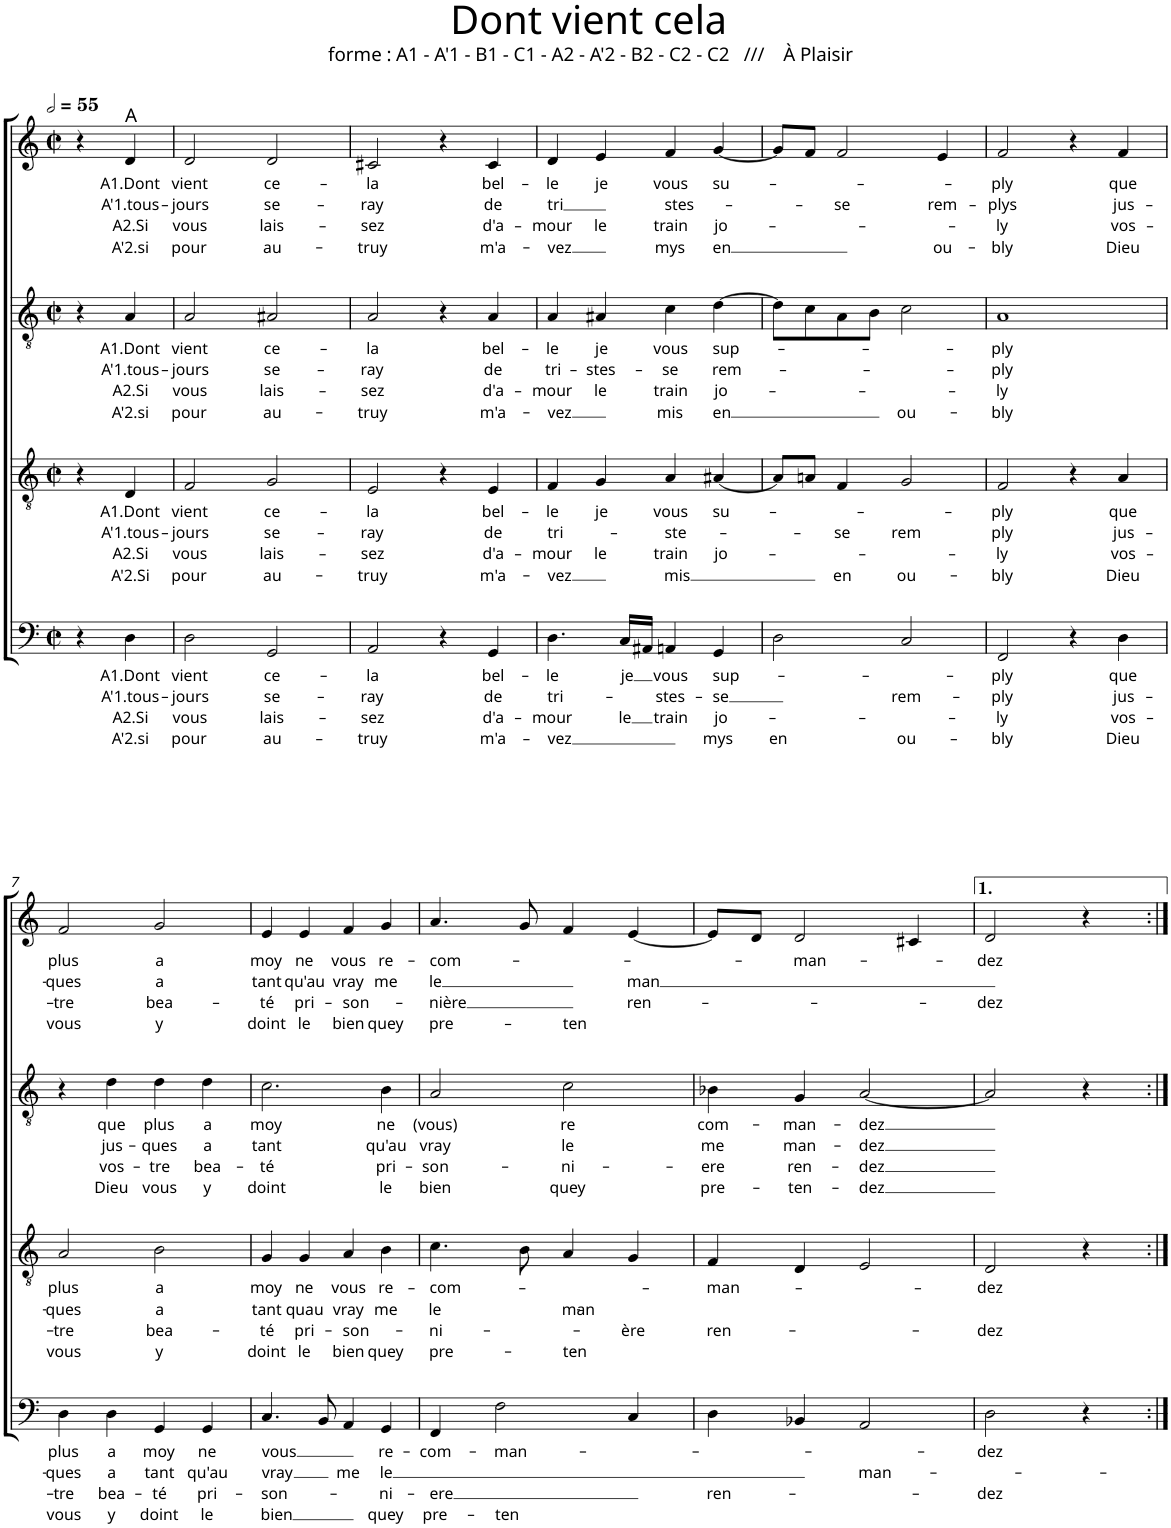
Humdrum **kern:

**kern	**text	**text	**text	**text	**kern	**text	**text	**text	**text	**kern	**text	**text	**text	**text	**kern	**text	**text	**text	**text
*part4	*part4	*part4	*part4	*part4	*part3	*part3	*part3	*part3	*part3	*part2	*part2	*part2	*part2	*part2	*part1	*part1	*part1	*part1	*part1
*staff4	*staff4	*staff4	*staff4	*staff4	*staff3	*staff3	*staff3	*staff3	*staff3	*staff2	*staff2	*staff2	*staff2	*staff2	*staff1	*staff1	*staff1	*staff1	*staff1
*I"Harpe	*	*	*	*	*I"Harpe	*	*	*	*	*I"Harpe	*	*	*	*	*I"Harpe	*	*	*	*
*I'Hp	*	*	*	*	*I'Hp	*	*	*	*	*I'Hp	*	*	*	*	*I'Hp	*	*	*	*
*clefF4	*	*	*	*	*clefGv2	*	*	*	*	*clefGv2	*	*	*	*	*clefG2	*	*	*	*
*k[]	*	*	*	*	*k[]	*	*	*	*	*k[]	*	*	*	*	*k[]	*	*	*	*
*M2/2	*	*	*	*	*M2/2	*	*	*	*	*M2/2	*	*	*	*	*M2/2	*	*	*	*
*met(c|)	*	*	*	*	*met(c|)	*	*	*	*	*met(c|)	*	*	*	*	*met(c|)	*	*	*	*
*MM110	*	*	*	*	*MM110	*	*	*	*	*MM110	*	*	*	*	*MM110	*	*	*	*
=1	=1	=1	=1	=1	=1	=1	=1	=1	=1	=1	=1	=1	=1	=1	=1	=1	=1	=1	=1
4r	.	.	.	.	4r	.	.	.	.	4r	.	.	.	.	4r	.	.	.	.
!	!	!	!	!	!	!	!	!	!	!	!	!	!	!	!LO:TX:a:t=A	!	!	!	!
!	!LO:LY:b	!LO:LY:b	!LO:LY:b	!LO:LY:b	!	!LO:LY:b	!LO:LY:b	!LO:LY:b	!LO:LY:b	!	!LO:LY:b	!LO:LY:b	!LO:LY:b	!LO:LY:b	!	!LO:LY:b	!LO:LY:b	!LO:LY:b	!LO:LY:b
4D\	A1.Dont	A'1.tous-	A2.Si	A'2.si	4D/	A1.Dont	A'1.tous-	A2.Si	A'2.Si	4A/	A1.Dont	A'1.tous-	A2.Si	A'2.si	4d/	A1.Dont	A'1.tous-	A2.Si	A'2.si
=2	=2	=2	=2	=2	=2	=2	=2	=2	=2	=2	=2	=2	=2	=2	=2	=2	=2	=2	=2
!	!LO:LY:b	!LO:LY:b	!LO:LY:b	!LO:LY:b	!	!LO:LY:b	!LO:LY:b	!LO:LY:b	!LO:LY:b	!	!LO:LY:b	!LO:LY:b	!LO:LY:b	!LO:LY:b	!	!LO:LY:b	!LO:LY:b	!LO:LY:b	!LO:LY:b
2D\	vient	-jours	vous	pour	2F/	vient	-jours	vous	pour	2A/	vient	-jours	vous	pour	2d/	vient	-jours	vous	pour
!	!LO:LY:b	!LO:LY:b	!LO:LY:b	!LO:LY:b	!	!LO:LY:b	!LO:LY:b	!LO:LY:b	!LO:LY:b	!	!LO:LY:b	!LO:LY:b	!LO:LY:b	!LO:LY:b	!	!LO:LY:b	!LO:LY:b	!LO:LY:b	!LO:LY:b
2GG/	ce-	se-	lais-	au-	2G/	ce-	se-	lais-	au-	2A#X/	ce-	se-	lais-	au-	2d/	ce-	se-	lais-	au-
=3	=3	=3	=3	=3	=3	=3	=3	=3	=3	=3	=3	=3	=3	=3	=3	=3	=3	=3	=3
!	!LO:LY:b	!LO:LY:b	!LO:LY:b	!LO:LY:b	!	!LO:LY:b	!LO:LY:b	!LO:LY:b	!LO:LY:b	!	!LO:LY:b	!LO:LY:b	!LO:LY:b	!LO:LY:b	!	!LO:LY:b	!LO:LY:b	!LO:LY:b	!LO:LY:b
2AA/	-la	-ray	-sez	-truy	2E/	-la	-ray	-sez	-truy	2A/	-la	-ray	-sez	-truy	2c#X/	-la	-ray	-sez	-truy
4r	.	.	.	.	4r	.	.	.	.	4r	.	.	.	.	4r	.	.	.	.
!	!LO:LY:b	!LO:LY:b	!LO:LY:b	!LO:LY:b	!	!LO:LY:b	!LO:LY:b	!LO:LY:b	!LO:LY:b	!	!LO:LY:b	!LO:LY:b	!LO:LY:b	!LO:LY:b	!	!LO:LY:b	!LO:LY:b	!LO:LY:b	!LO:LY:b
4GG/	bel-	de	d'a-	m'a-	4E/	bel-	de	d'a-	m'a-	4A/	bel-	de	d'a-	m'a-	4c#/	bel-	de	d'a-	m'a-
=4	=4	=4	=4	=4	=4	=4	=4	=4	=4	=4	=4	=4	=4	=4	=4	=4	=4	=4	=4
!	!LO:LY:b	!LO:LY:b	!LO:LY:b	!LO:LY:b	!	!LO:LY:b	!LO:LY:b	!LO:LY:b	!LO:LY:b	!	!LO:LY:b	!LO:LY:b	!LO:LY:b	!LO:LY:b	!	!LO:LY:b	!LO:LY:b	!LO:LY:b	!LO:LY:b
4.D\	-le	tri-	-mour	-vez	4F/	-le	tri-	-mour	-vez	4A/	-le	tri-	-mour	-vez	4d/	-le	tri	-mour	-vez
!	!	!	!	!	!	!LO:LY:b	!	!LO:LY:b	!	!	!LO:LY:b	!LO:LY:b	!LO:LY:b	!	!	!LO:LY:b	!	!LO:LY:b	!
.	.	.	.	.	4G/	je	.	le	.	4A#X/	je	-stes-	le	.	4e/	je	.	le	.
!	!LO:LY:b	!	!LO:LY:b	!	!	!	!	!	!	!	!	!	!	!	!	!	!	!	!
16C/LL	je	.	le	.	.	.	.	.	.	.	.	.	.	.	.	.	.	.	.
16AA#X/JJ	.	.	.	.	.	.	.	.	.	.	.	.	.	.	.	.	.	.	.
!	!LO:LY:b	!LO:LY:b	!LO:LY:b	!	!	!LO:LY:b	!LO:LY:b	!LO:LY:b	!LO:LY:b	!	!LO:LY:b	!LO:LY:b	!LO:LY:b	!LO:LY:b	!	!LO:LY:b	!LO:LY:b	!LO:LY:b	!LO:LY:b
4AAn/	vous	-stes-	train	.	4A/	vous	-ste-	train	mis	4c\	vous	-se	train	mis	4f/	vous	stes-	train	mys
!	!LO:LY:b	!LO:LY:b	!LO:LY:b	!LO:LY:b	!	!LO:LY:b	!	!LO:LY:b	!	!	!LO:LY:b	!LO:LY:b	!LO:LY:b	!LO:LY:b	!	!LO:LY:b	!	!LO:LY:b	!LO:LY:b
4GG/	sup-	-se	jo-	mys	[4A#X/	su-	.	jo-	.	[4d\	sup-	rem-	jo-	en	[4g/	su-	.	jo-	en
=5	=5	=5	=5	=5	=5	=5	=5	=5	=5	=5	=5	=5	=5	=5	=5	=5	=5	=5	=5
!	!	!	!	!LO:LY:b	!	!	!	!	!	!	!	!	!	!	!	!	!	!	!
2D\	.	.	.	en	8A#/L]	.	.	.	.	8d\L]	.	.	.	.	8g/L]	.	.	.	.
.	.	.	.	.	8An/J	.	.	.	.	8c\	.	.	.	.	8f/J	.	.	.	.
!	!	!	!	!	!	!	!LO:LY:b	!	!LO:LY:b	!	!	!	!	!	!	!	!LO:LY:b	!	!
.	.	.	.	.	4F/	.	-se	.	en	8A\	.	.	.	.	2f/	.	-se	.	.
.	.	.	.	.	.	.	.	.	.	8B\J	.	.	.	.	.	.	.	.	.
!	!	!LO:LY:b	!	!LO:LY:b	!	!	!LO:LY:b	!	!LO:LY:b	!	!	!	!	!LO:LY:b	!	!	!	!	!
2C/	.	rem-	.	ou-	2G/	.	rem	.	ou-	2c\	.	.	.	ou-	.	.	.	.	.
!	!	!	!	!	!	!	!	!	!	!	!	!	!	!	!	!	!LO:LY:b	!	!LO:LY:b
.	.	.	.	.	.	.	.	.	.	.	.	.	.	.	4e/	.	rem-	.	ou-
=6	=6	=6	=6	=6	=6	=6	=6	=6	=6	=6	=6	=6	=6	=6	=6	=6	=6	=6	=6
!	!LO:LY:b	!LO:LY:b	!LO:LY:b	!LO:LY:b	!	!LO:LY:b	!LO:LY:b	!LO:LY:b	!LO:LY:b	!	!LO:LY:b	!LO:LY:b	!LO:LY:b	!LO:LY:b	!	!LO:LY:b	!LO:LY:b	!LO:LY:b	!LO:LY:b
2FF/	-ply	-ply	-ly	-bly	2F/	-ply	ply	-ly	-bly	1A	-ply	-ply	-ly	-bly	2f/	-ply	-plys	-ly	-bly
4r	.	.	.	.	4r	.	.	.	.	.	.	.	.	.	4r	.	.	.	.
!	!LO:LY:b	!LO:LY:b	!LO:LY:b	!LO:LY:b	!	!LO:LY:b	!LO:LY:b	!LO:LY:b	!LO:LY:b	!	!	!	!	!	!	!LO:LY:b	!LO:LY:b	!LO:LY:b	!LO:LY:b
4D\	que	jus-	vos-	Dieu	4A/	que	jus-	vos-	Dieu	.	.	.	.	.	4f/	que	jus-	vos-	Dieu
!!LO:LB:g=z
=7	=7	=7	=7	=7	=7	=7	=7	=7	=7	=7	=7	=7	=7	=7	=7	=7	=7	=7	=7
!	!LO:LY:b	!LO:LY:b	!LO:LY:b	!LO:LY:b	!	!LO:LY:b	!LO:LY:b	!LO:LY:b	!LO:LY:b	!	!	!	!	!	!	!LO:LY:b	!LO:LY:b	!LO:LY:b	!LO:LY:b
4D\	plus	-ques	-tre	vous	2A/	plus	-ques	-tre	vous	4r	.	.	.	.	2f/	plus	-ques	-tre	vous
!	!LO:LY:b	!LO:LY:b	!LO:LY:b	!LO:LY:b	!	!	!	!	!	!	!LO:LY:b	!LO:LY:b	!LO:LY:b	!LO:LY:b	!	!	!	!	!
4D\	a	a	bea-	y	.	.	.	.	.	4d\	que	jus-	vos-	Dieu	.	.	.	.	.
!	!LO:LY:b	!LO:LY:b	!LO:LY:b	!LO:LY:b	!	!LO:LY:b	!LO:LY:b	!LO:LY:b	!LO:LY:b	!	!LO:LY:b	!LO:LY:b	!LO:LY:b	!LO:LY:b	!	!LO:LY:b	!LO:LY:b	!LO:LY:b	!LO:LY:b
4GG/	moy	tant	-té	doint	2B\	a	a	bea-	y	4d\	plus	-ques	-tre	vous	2g/	a	a	bea-	y
!	!LO:LY:b	!LO:LY:b	!LO:LY:b	!LO:LY:b	!	!	!	!	!	!	!LO:LY:b	!LO:LY:b	!LO:LY:b	!LO:LY:b	!	!	!	!	!
4GG/	ne	qu'au	pri-	le	.	.	.	.	.	4d\	a	a	bea-	y	.	.	.	.	.
=8	=8	=8	=8	=8	=8	=8	=8	=8	=8	=8	=8	=8	=8	=8	=8	=8	=8	=8	=8
!	!LO:LY:b	!LO:LY:b	!LO:LY:b	!LO:LY:b	!	!LO:LY:b	!LO:LY:b	!LO:LY:b	!LO:LY:b	!	!LO:LY:b	!LO:LY:b	!LO:LY:b	!LO:LY:b	!	!LO:LY:b	!LO:LY:b	!LO:LY:b	!LO:LY:b
4.C/	vous	vray	-son-	bien	4G/	moy	tant	-té	doint	2.c\	moy	tant	-té	doint	4e/	moy	tant	-té	doint
!	!	!	!	!	!	!LO:LY:b	!LO:LY:b	!LO:LY:b	!LO:LY:b	!	!	!	!	!	!	!LO:LY:b	!LO:LY:b	!LO:LY:b	!LO:LY:b
.	.	.	.	.	4G/	ne	quau	pri-	le	.	.	.	.	.	4e/	ne	qu'au	pri-	le
8BB/	.	.	.	.	.	.	.	.	.	.	.	.	.	.	.	.	.	.	.
!	!	!LO:LY:b	!	!	!	!LO:LY:b	!LO:LY:b	!LO:LY:b	!LO:LY:b	!	!	!	!	!	!	!LO:LY:b	!LO:LY:b	!LO:LY:b	!LO:LY:b
4AA/	.	me	.	.	4A/	vous	vray	-son-	bien	.	.	.	.	.	4f/	vous	vray	-son-	bien
!	!LO:LY:b	!LO:LY:b	!LO:LY:b	!LO:LY:b	!	!LO:LY:b	!LO:LY:b	!	!LO:LY:b	!	!LO:LY:b	!LO:LY:b	!LO:LY:b	!LO:LY:b	!	!LO:LY:b	!LO:LY:b	!	!LO:LY:b
4GG/	re-	le	-ni-	quey	4B\	re-	me	.	quey	4B\	ne	qu'au	pri-	le	4g/	re-	me	.	quey
=9	=9	=9	=9	=9	=9	=9	=9	=9	=9	=9	=9	=9	=9	=9	=9	=9	=9	=9	=9
!	!LO:LY:b	!	!LO:LY:b	!LO:LY:b	!	!LO:LY:b	!LO:LY:b	!LO:LY:b	!LO:LY:b	!	!LO:LY:b	!LO:LY:b	!LO:LY:b	!LO:LY:b	!	!LO:LY:b	!LO:LY:b	!LO:LY:b	!LO:LY:b
4FF/	-com-	.	-ere	pre-	4.c\	-com-	le	-ni-	pre-	2A/	(vous)	vray	-son-	bien	4.a/	-com-	le	-nière	pre-
!	!LO:LY:b	!	!	!LO:LY:b	!	!	!	!	!	!	!	!	!	!	!	!	!	!	!
2F\	-man-	.	.	-ten-	.	.	.	.	.	.	.	.	.	.	.	.	.	.	.
.	.	.	.	.	8B\	.	.	.	.	.	.	.	.	.	8g/	.	.	.	.
!	!	!	!	!	!	!	!LO:LY:b	!	!LO:LY:b	!	!LO:LY:b	!LO:LY:b	!LO:LY:b	!LO:LY:b	!	!	!	!	!LO:LY:b
.	.	.	.	.	4A/	.	man-	.	-ten-	2c\	re	le	-ni-	quey	4f/	.	.	.	-ten-
!	!	!	!	!	!	!	!	!LO:LY:b	!	!	!	!	!	!	!	!	!LO:LY:b	!LO:LY:b	!
4C/	.	.	.	.	4G/	.	.	-ère	.	.	.	.	.	.	[4e/	.	man	ren-	.
=10	=10	=10	=10	=10	=10	=10	=10	=10	=10	=10	=10	=10	=10	=10	=10	=10	=10	=10	=10
!	!	!	!LO:LY:b	!	!	!LO:LY:b	!	!LO:LY:b	!	!	!LO:LY:b	!LO:LY:b	!LO:LY:b	!LO:LY:b	!	!	!	!	!
4D\	.	.	ren-	.	4F/	-man-	.	ren-	.	4B-X\	com-	me	-ere	pre-	8e/L]	.	.	.	.
.	.	.	.	.	.	.	.	.	.	.	.	.	.	.	8d/J	.	.	.	.
!	!	!	!	!	!	!	!	!	!	!	!LO:LY:b	!LO:LY:b	!LO:LY:b	!LO:LY:b	!	!LO:LY:b	!	!	!
4BB-X/	.	.	.	.	4D/	.	.	.	.	4G/	-man-	man-	ren-	-ten-	2d/	-man-	.	.	.
!	!	!LO:LY:b	!	!	!	!	!	!	!	!	!LO:LY:b	!LO:LY:b	!LO:LY:b	!LO:LY:b	!	!	!	!	!
2AA/	.	man-	.	.	2E/	.	.	.	.	[2A/	-dez	-dez	-dez	-dez	.	.	.	.	.
.	.	.	.	.	.	.	.	.	.	.	.	.	.	.	4c#X/	.	.	.	.
=11	=11	=11	=11	=11	=11	=11	=11	=11	=11	=11	=11	=11	=11	=11	=11	=11	=11	=11	=11
!	!LO:LY:b	!	!LO:LY:b	!	!	!LO:LY:b	!	!LO:LY:b	!	!	!	!	!	!	!	!LO:LY:b	!	!LO:LY:b	!
2D\	-dez	.	-dez	.	2D/	-dez	.	-dez	.	2A/]	.	.	.	.	2d/	-dez	.	-dez	.
4r	.	.	.	.	4r	.	.	.	.	4r	.	.	.	.	4r	.	.	.	.
=:|!	=:|!	=:|!	=:|!	=:|!	=:|!	=:|!	=:|!	=:|!	=:|!	=:|!	=:|!	=:|!	=:|!	=:|!	=:|!	=:|!	=:|!	=:|!	=:|!
*-	*-	*-	*-	*-	*-	*-	*-	*-	*-	*-	*-	*-	*-	*-	*-	*-	*-	*-	*-
